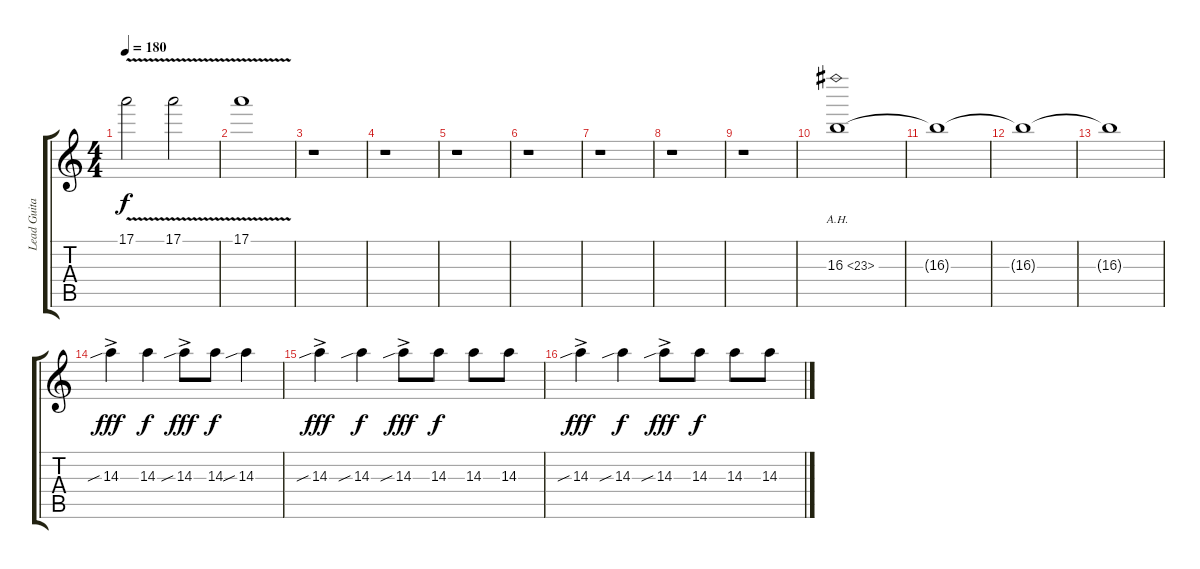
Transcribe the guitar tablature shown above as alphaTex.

\track ("Lead Guitar" "Lead Guita") {instrument distortionguitar}
\staff {score tabs}
\tuning (E4 B3 G3 D3 A2 E2) {hide}
\ts (4 4)
\tempo 180
\clef g2
\ks c
17.1{v}.2{dy f} 17.1{v}.2 |
17.1{v}.1 |
r.1 |
r.1 |
r.1 |
r.1 |
r.1 |
r.1 |
r.1 |
16.3{ah 7}.1 |
16.3{t}.1 |
16.3{t}.1 |
16.3{t}.1 |
14.3{sib ac}.4{dy fff} 14.3.4{dy f} 14.3{sib ac}.8{dy fff} 14.3.8{dy f} 14.3{sib}.4 |
14.3{sib ac}.4{dy fff} 14.3{sib}.4{dy f} 14.3{sib ac}.8{dy fff} 14.3.8{dy f} 14.3.8 14.3.8 |
14.3{sib ac}.4{dy fff} 14.3{sib}.4{dy f} 14.3{sib ac}.8{dy fff} 14.3.8{dy f} 14.3.8 14.3.8
